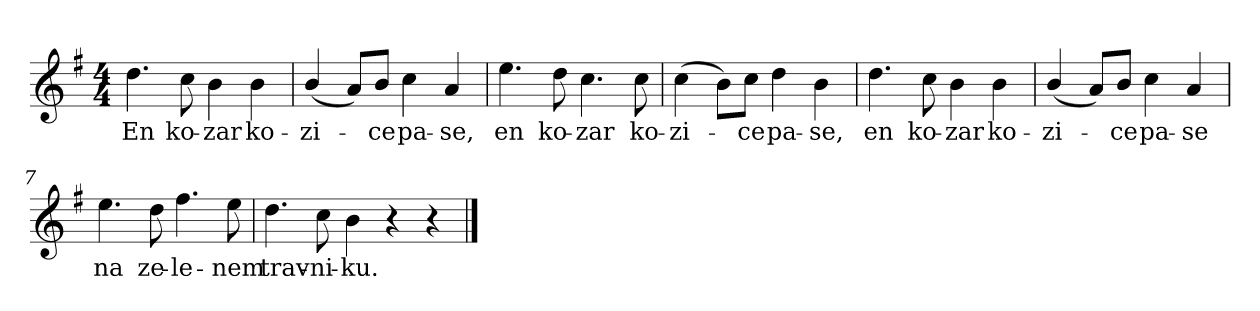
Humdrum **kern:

**kern	**text
*part1	*part1
*staff1	*staff1
*clefG2	*
*k[f#]	*
*G:	*
*M4/4	*
*MM120	*
=1	=1
!	!LO:LY:b
4.dd\	En
!	!LO:LY:b
8cc\	ko-
!	!LO:LY:b
4b\	-zar
!	!LO:LY:b
4b\	ko-
=2	=2
!	!LO:LY:b
(<4b/	-zi-
8a/L)	.
!	!LO:LY:b
8b/J	-ce
!	!LO:LY:b
4cc\	pa-
!	!LO:LY:b
4a/	-se,
=3	=3
!	!LO:LY:b
4.ee\	en
!	!LO:LY:b
8dd\	ko-
!	!LO:LY:b
4.cc\	-zar
!	!LO:LY:b
8cc\	ko-
=4	=4
!	!LO:LY:b
(>4cc\	-zi-
8b\L)	.
!	!LO:LY:b
8cc\J	-ce
!	!LO:LY:b
4dd\	pa-
!	!LO:LY:b
4b\	-se,
!!LO:LB:g=z
=5	=5
!	!LO:LY:b
4.dd\	en
!	!LO:LY:b
8cc\	ko-
!	!LO:LY:b
4b\	-zar
!	!LO:LY:b
4b\	ko-
=6	=6
!	!LO:LY:b
(<4b/	-zi-
8a/L)	.
!	!LO:LY:b
8b/J	-ce
!	!LO:LY:b
4cc\	pa-
!	!LO:LY:b
4a/	-se
=7	=7
!	!LO:LY:b
4.ee\	na
!	!LO:LY:b
8dd\	ze-
!	!LO:LY:b
4.ff#\	-le-
!	!LO:LY:b
8ee\	-nem
=8	=8
!	!LO:LY:b
4.dd\	trav-
!	!LO:LY:b
8cc\	-ni-
!	!LO:LY:b
4b\	-ku.
4r	.
4r	.
==	==
*-	*-
